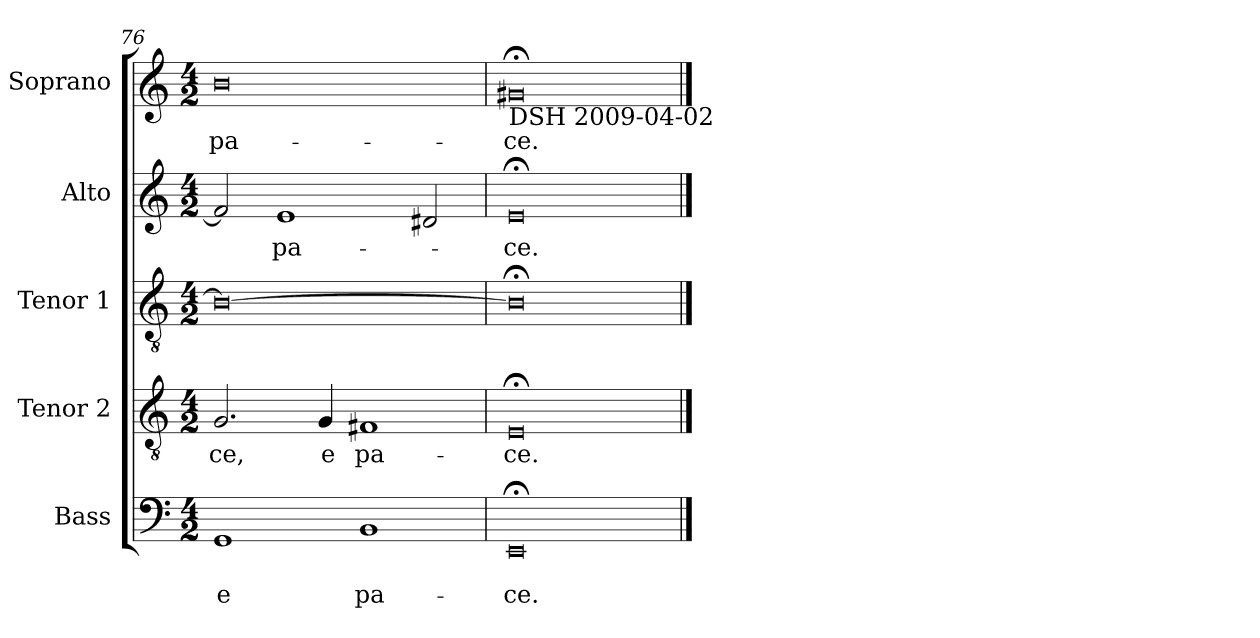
**kern	**text	**kern	**text	**kern	**kern	**text	**kern	**text
*part5	*part5	*part4	*part4	*part3	*part2	*part2	*part1	*part1
*staff5	*staff5	*staff4	*staff4	*staff3	*staff2	*staff2	*staff1	*staff1
*I"Bass	*	*I"Tenor 2	*	*I"Tenor 1	*I"Alto	*	*I"Soprano	*
*I'B	*	*I'T2	*	*I'T1	*I'A	*	*I'S	*
*clefF4	*	*clefGv2	*	*clefGv2	*clefG2	*	*clefG2	*
*	*	*ITrd7c12	*	*ITrd7c12	*	*	*	*
*k[]	*	*k[]	*	*k[]	*k[]	*	*k[]	*
*C:	*	*C:	*	*C:	*C:	*	*C:	*
*M4/2	*	*M4/2	*	*M4/2	*M4/2	*	*M4/2	*
=76	=76	=76	=76	=76	=76	=76	=76	=76
!	!LO:LY:b:color=#000000	!	!	!	!	!	!	!
!	!	!	!LO:LY:b:color=#000000	!	!	!	!	!
!	!	!	!	!	!	!	!	!LO:LY:b:color=#000000
1GGi	e	2.GGi/	-ce,	0BBi_	2f#i/]	.	0bi	pa-
!	!	!	!	!	!	!LO:LY:b:color=#000000	!	!
.	.	.	.	.	1ei	pa-	.	.
!	!	!	!LO:LY:b:color=#000000	!	!	!	!	!
.	.	4GGi/	e	.	.	.	.	.
!	!LO:LY:b:color=#000000	!	!	!	!	!	!	!
!	!	!	!LO:LY:b:color=#000000	!	!	!	!	!
1BBi	pa-	1FF#Xi	pa-	.	.	.	.	.
.	.	.	.	.	2d#Xi/	.	.	.
=77	=77	=77	=77	=77	=77	=77	=77	=77
!	!LO:LY:b:color=#000000	!	!	!	!	!	!	!
*^	*	*	*	*	*	*	*	*
!	!	!	!	!LO:LY:b:color=#000000	!	!	!	!	!
!	!	!	!	!	!	!	!LO:LY:b:color=#000000	!	!
!	!	!	!	!	!	!	!	!LO:TX:b:t=DSH 2009-04-02	!
!	!	!	!	!	!	!	!	!	!LO:LY:b:color=#000000
0EE;i	0ryy	-ce.	0EE;i	-ce.	0BB;i]	0e;i	-ce.	0g#X;i	-ce.
*v	*v	*	*	*	*	*	*	*	*
==	==	==	==	==	==	==	==	==
*-	*-	*-	*-	*-	*-	*-	*-	*-
